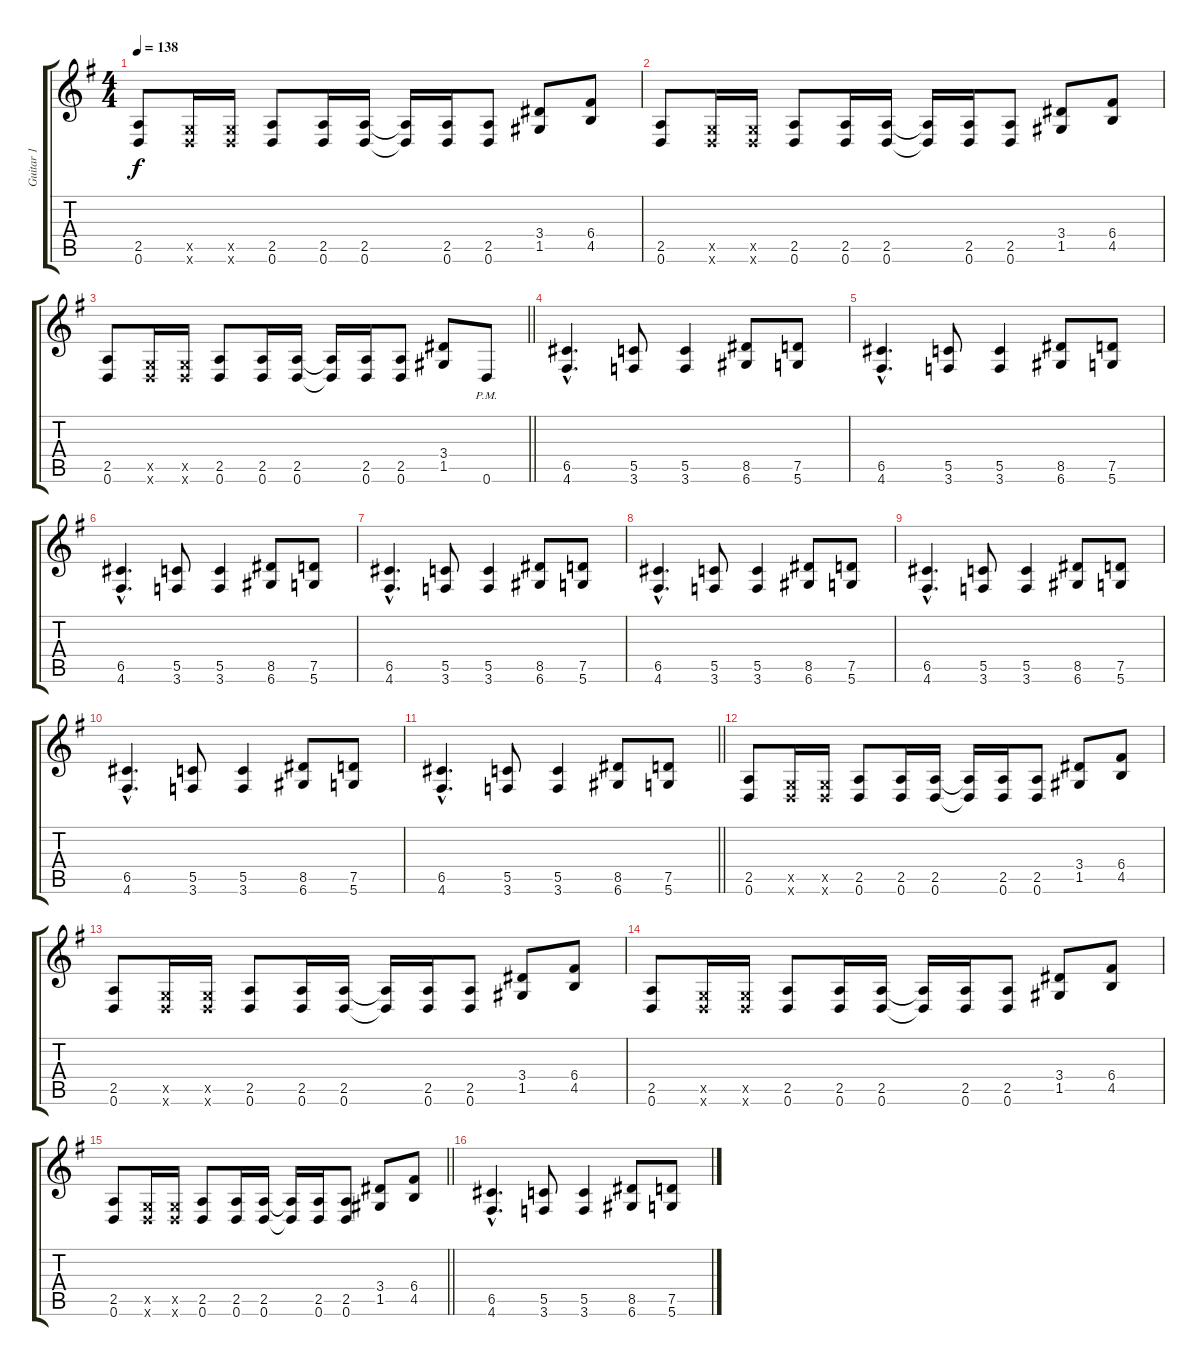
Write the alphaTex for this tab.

\track ("Guitar 1" "Guitar 1") {instrument distortionguitar}
\staff {score tabs}
\tuning (D4 A3 F3 C3 G2 D2) {hide}
\ts (4 4)
\tempo 138
\clef g2
\ks eminor
(2.5 0.6).8{dy f} (0.5{x} 0.6{x}).16 (0.5{x} 0.6{x}).16 (2.5 0.6).8 (2.5 0.6).16 (2.5 0.6).16 (2.5{t} 0.6{t}).16 (2.5 0.6).16 (2.5 0.6).8 (3.4 1.5).8 (6.4 4.5).8 |
(2.5 0.6).8 (0.5{x} 0.6{x}).16 (0.5{x} 0.6{x}).16 (2.5 0.6).8 (2.5 0.6).16 (2.5 0.6).16 (2.5{t} 0.6{t}).16 (2.5 0.6).16 (2.5 0.6).8 (3.4 1.5).8 (6.4 4.5).8 |
\barLineRight lightlight
(2.5 0.6).8 (0.5{x} 0.6{x}).16 (0.5{x} 0.6{x}).16 (2.5 0.6).8 (2.5 0.6).16 (2.5 0.6).16 (2.5{t} 0.6{t}).16 (2.5 0.6).16 (2.5 0.6).8 (3.4 1.5).8 0.6{pm}.8 |
(6.5{hac} 4.6{hac}).4{d} (5.5 3.6).8 (5.5 3.6).4 (8.5 6.6).8 (7.5 5.6).8 |
(6.5{hac} 4.6{hac}).4{d} (5.5 3.6).8 (5.5 3.6).4 (8.5 6.6).8 (7.5 5.6).8 |
(6.5{hac} 4.6{hac}).4{d} (5.5 3.6).8 (5.5 3.6).4 (8.5 6.6).8 (7.5 5.6).8 |
(6.5{hac} 4.6{hac}).4{d} (5.5 3.6).8 (5.5 3.6).4 (8.5 6.6).8 (7.5 5.6).8 |
(6.5{hac} 4.6{hac}).4{d} (5.5 3.6).8 (5.5 3.6).4 (8.5 6.6).8 (7.5 5.6).8 |
(6.5{hac} 4.6{hac}).4{d} (5.5 3.6).8 (5.5 3.6).4 (8.5 6.6).8 (7.5 5.6).8 |
(6.5{hac} 4.6{hac}).4{d} (5.5 3.6).8 (5.5 3.6).4 (8.5 6.6).8 (7.5 5.6).8 |
\barLineRight lightlight
(6.5{hac} 4.6{hac}).4{d} (5.5 3.6).8 (5.5 3.6).4 (8.5 6.6).8 (7.5 5.6).8 |
(2.5 0.6).8 (0.5{x} 0.6{x}).16 (0.5{x} 0.6{x}).16 (2.5 0.6).8 (2.5 0.6).16 (2.5 0.6).16 (2.5{t} 0.6{t}).16 (2.5 0.6).16 (2.5 0.6).8 (3.4 1.5).8 (6.4 4.5).8 |
(2.5 0.6).8 (0.5{x} 0.6{x}).16 (0.5{x} 0.6{x}).16 (2.5 0.6).8 (2.5 0.6).16 (2.5 0.6).16 (2.5{t} 0.6{t}).16 (2.5 0.6).16 (2.5 0.6).8 (3.4 1.5).8 (6.4 4.5).8 |
(2.5 0.6).8 (0.5{x} 0.6{x}).16 (0.5{x} 0.6{x}).16 (2.5 0.6).8 (2.5 0.6).16 (2.5 0.6).16 (2.5{t} 0.6{t}).16 (2.5 0.6).16 (2.5 0.6).8 (3.4 1.5).8 (6.4 4.5).8 |
\barLineRight lightlight
(2.5 0.6).8 (0.5{x} 0.6{x}).16 (0.5{x} 0.6{x}).16 (2.5 0.6).8 (2.5 0.6).16 (2.5 0.6).16 (2.5{t} 0.6{t}).16 (2.5 0.6).16 (2.5 0.6).8 (3.4 1.5).8 (6.4 4.5).8 |
(6.5{hac} 4.6{hac}).4{d} (5.5 3.6).8 (5.5 3.6).4 (8.5 6.6).8 (7.5 5.6).8
